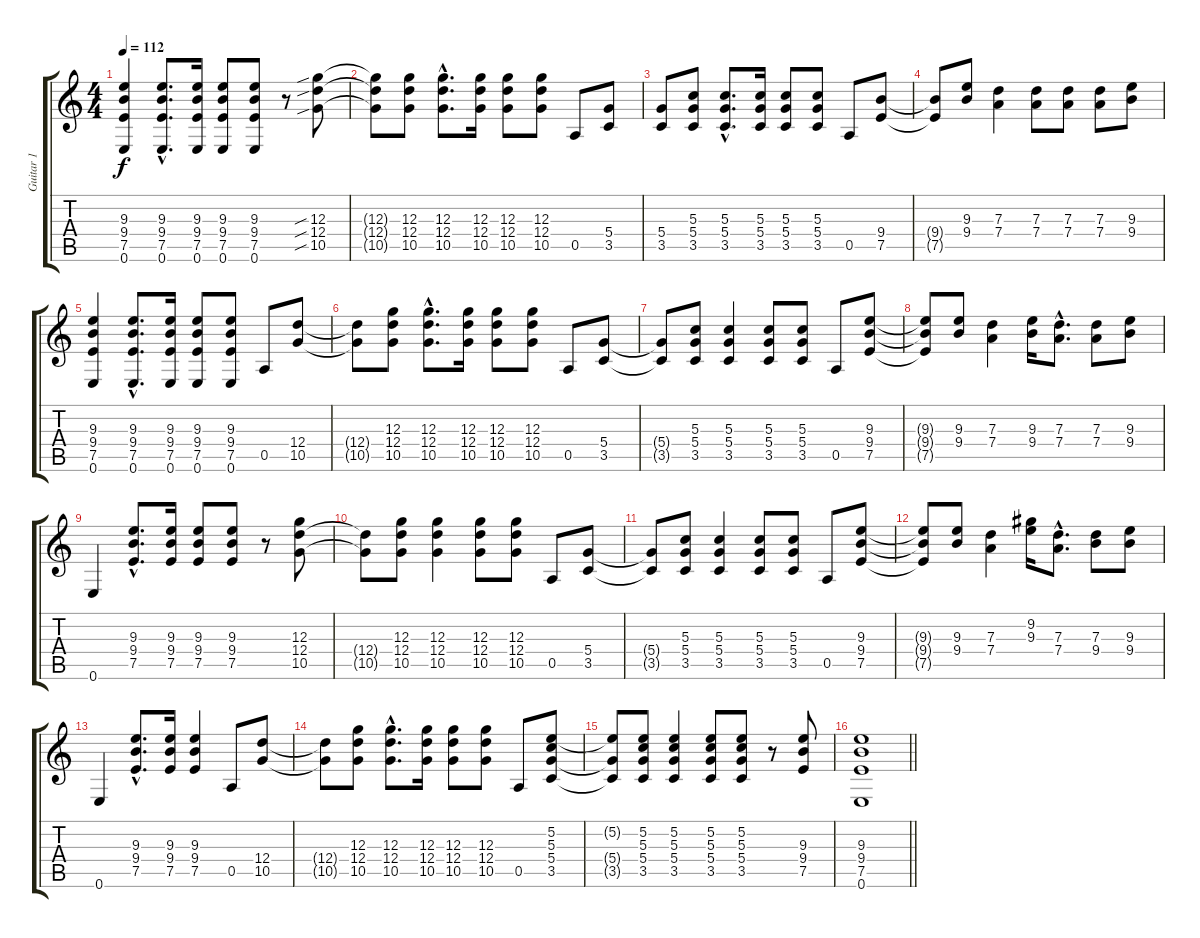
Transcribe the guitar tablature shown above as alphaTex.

\track ("Guitar 1" "Guitar 1") {instrument overdrivenguitar}
\staff {score tabs}
\tuning (E4 B3 G3 D3 A2 E2) {hide}
\ts (4 4)
\tempo 112
\clef g2
\ks c
(9.3 9.4 7.5 0.6).4{dy f} (9.3{hac} 9.4{hac} 7.5{hac} 0.6{hac}).8{d} (9.3 9.4 7.5 0.6).16 (9.3 9.4 7.5 0.6).8 (9.3 9.4 7.5 0.6).8 r.8 (12.3{sib} 12.4{sib} 10.5{sib}).8 |
(12.3{t} 12.4{t} 10.5{t}).8 (12.3 12.4 10.5).8 (12.3{hac} 12.4{hac} 10.5{hac}).8{d} (12.3 12.4 10.5).16 (12.3 12.4 10.5).8 (12.3 12.4 10.5).8 0.5.8 (5.4 3.5).8 |
(5.4 3.5).8 (5.3 5.4 3.5).8 (5.3{hac} 5.4{hac} 3.5{hac}).8{d} (5.3 5.4 3.5).16 (5.3 5.4 3.5).8 (5.3 5.4 3.5).8 0.5.8 (9.4 7.5).8 |
(9.4{t} 7.5{t}).8 (9.3 9.4).8 (7.3 7.4).4 (7.3 7.4).8 (7.3 7.4).8 (7.3 7.4).8 (9.3 9.4).8 |
(9.3 9.4 7.5 0.6).4 (9.3{hac} 9.4{hac} 7.5{hac} 0.6{hac}).8{d} (9.3 9.4 7.5 0.6).16 (9.3 9.4 7.5 0.6).8 (9.3 9.4 7.5 0.6).8 0.5.8 (12.4 10.5).8 |
(12.4{t} 10.5{t}).8 (12.3 12.4 10.5).8 (12.3{hac} 12.4{hac} 10.5{hac}).8{d} (12.3 12.4 10.5).16 (12.3 12.4 10.5).8 (12.3 12.4 10.5).8 0.5.8 (5.4 3.5).8 |
(5.4{t} 3.5{t}).8 (5.3 5.4 3.5).8 (5.3 5.4 3.5).4 (5.3 5.4 3.5).8 (5.3 5.4 3.5).8 0.5.8 (9.3 9.4 7.5).8 |
(9.3{t} 9.4{t} 7.5{t}).8 (9.3 9.4).8 (7.3 7.4).4 (9.3 9.4).16 (7.3{hac} 7.4{hac}).8{d} (7.3 7.4).8 (9.3 9.4).8 |
0.6.4 (9.3{hac} 9.4{hac} 7.5{hac}).8{d} (9.3 9.4 7.5).16 (9.3 9.4 7.5).8 (9.3 9.4 7.5).8 r.8 (12.3 12.4 10.5).8 |
(12.4{t} 10.5{t}).8 (12.3 12.4 10.5).8 (12.3 12.4 10.5).4 (12.3 12.4 10.5).8 (12.3 12.4 10.5).8 0.5.8 (5.4 3.5).8 |
(5.4{t} 3.5{t}).8 (5.3 5.4 3.5).8 (5.3 5.4 3.5).4 (5.3 5.4 3.5).8 (5.3 5.4 3.5).8 0.5.8 (9.3 9.4 7.5).8 |
(9.3{t} 9.4{t} 7.5{t}).8 (9.3 9.4).8 (7.3 7.4).4 (9.2 9.3).16 (7.3{hac} 7.4{hac}).8{d} (7.3 9.4).8 (9.3 9.4).8 |
0.6.4 (9.3{hac} 9.4{hac} 7.5{hac}).8{d} (9.3 9.4 7.5).16 (9.3 9.4 7.5).4 0.5.8 (12.4 10.5).8 |
(12.4{t} 10.5{t}).8 (12.3 12.4 10.5).8 (12.3{hac} 12.4{hac} 10.5{hac}).8{d} (12.3 12.4 10.5).16 (12.3 12.4 10.5).8 (12.3 12.4 10.5).8 0.5.8 (5.2 5.3 5.4 3.5).8 |
(5.2{t} 5.4{t} 3.5{t}).8 (5.2 5.3 5.4 3.5).8 (5.2 5.3 5.4 3.5).4 (5.2 5.3 5.4 3.5).8 (5.2 5.3 5.4 3.5).8 r.8 (9.3 9.4 7.5).8 |
\barLineRight lightlight
(9.3 9.4 7.5 0.6).1
